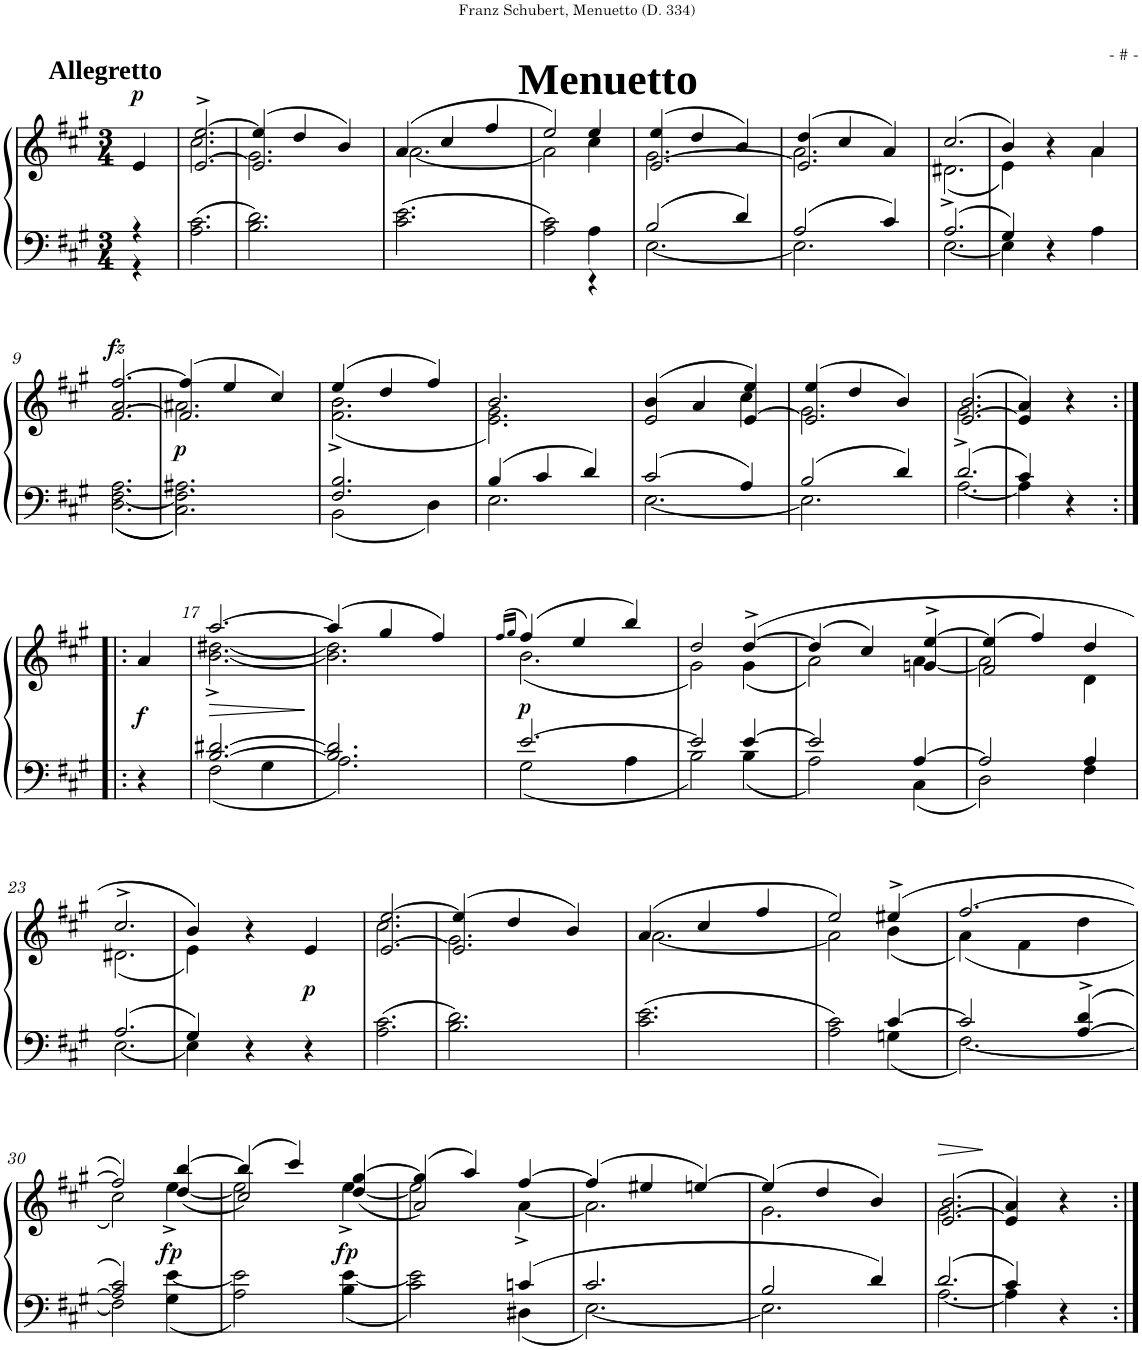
**kern	**kern	**dynam
*part1	*part1	*part1
*staff2	*staff1	*staff1/2
*I"unbenannt2	*	*
*clefF4	*clefG2	*
*k[f#c#g#]	*k[f#c#g#]	*
*M3/4	*M3/4	*
=	=	=
*^	*^	*
!	!	!LO:TX:a:B:t=Menuetto	!	!
!	!	!LO:TX:a:B:t=Allegretto	!	!
!	!	!	!	!LO:DY:a
4r	4r	4ryy	4e/	p
*v	*v	*	*	*
=1	=1	=1	=1
*	*	*^	*
2.A\ 2.c#\	[2.ee^/	2.cc#\	[2.e/	.
=2	=2	=2	=2	=2
2.B\ 2.d\	(4ee/]	2.g#\	2.e/]	.
.	4dd/	.	.	.
.	4b/)	.	.	.
*	*	*v	*v	*
=3	=3	=3	=3
2.c#\ 2.e\	(4a/	[2.a\	.
.	4cc#/	.	.
.	4ff#/	.	.
=4	=4	=4	=4
*^	*	*	*
2A\ 2c#\	2ryy	2ee/)	2a\]	.
4A\	4r	4ee/	4cc#\	.
=5	=5	=5	=5	=5
*	*	*	*^	*
2B/	[2.E\	(4ee/	2.g#\	[2.e/	.
.	.	4dd/	.	.	.
4d/	.	4b/)	.	.	.
=6	=6	=6	=6	=6	=6
2A/	2.E\]	(4dd/	2.a\	2.e/]	.
.	.	4cc#/	.	.	.
4c#/	.	4a/)	.	.	.
*	*	*	*v	*v	*
=7	=7	=7	=7	=7
2.A/	[2.E\	(2.cc#/	(2.d#X^\	.
=8	=8	=8	=8	=8
4G#/	4E\]	4b/)	4e\)	.
4r	4ryy	4r	4ryy	.
4ryy	4A\	4a/	4a\	.
!!LO:LB:g=z
=9	=9	=9	=9	=9
*	*	*	*^	*
!LO:TX:a:B:t=.	!	!	!	!	!
!	!	!	!	!	!LO:DY:a
[2.F#\	2.D\ 2.A\	[2.ff#/	2.a/	[2.f#/	fz
=10	=10	=10	=10	=10	=10
!LO:TX:a:B:t=.	!	!	!	!	!
!	!	!	!	!	!LO:DY:b
2.F#\]	2.C#\ 2.A#X\	(4ff#/]	2.a#X\	2.f#/]	p
.	.	4ee/	.	.	.
.	.	4cc#/)	.	.	.
*	*	*	*v	*v	*
=11	=11	=11	=11	=11
2.F#/ 2.B/	2BB\	(4ee/	(2.f#\^ 2.b\^	.
.	.	4dd/	.	.
.	4D\	4ff#/)	.	.
=12	=12	=12	=12	=12
4B/	2.E\	2.b/	2.e\ 2.g#\)	.
4c#/	.	.	.	.
4d/	.	.	.	.
=13	=13	=13	=13	=13
*	*	*	*^	*
2c#/	[2.E\	(4b/	2ryy	2e/	.
.	.	4a/	.	.	.
4A/	.	4ee/)	4cc#\	[4e/	.
=14	=14	=14	=14	=14	=14
2B/	2.E\]	(4ee/	2.g#\	2.e/]	.
.	.	4dd/	.	.	.
4d/	.	4b/)	.	.	.
=15	=15	=15	=15	=15	=15
2.d/	[2.A\	(2.b/	2.g#^\	[2.e/	.
*	*	*	*v	*v	*
=16	=16	=16	=16	=16
4c#/	4A\]	4a/)	4e/]	.
4r	4ryy	4r	4ryy	.
!!LO:LB:g=z
=16X1:|!|:	=16X1:|!|:	=16X1:|!|:	=16X1:|!|:	=16X1:|!|:
!	!	!	!	!LO:DY:b
*v	*v	*	*	*
*	*v	*v	*
4r	4a/	f
=17	=17	=17
*^	*	*
!	!	!	!LO:HP:b
*	*	*^	*
[2.B/ [2.d#X/	2F#\	[2.aa/	[2.b\^ [2.dd#X\^	>
.	4G#\	.	.	.
*v	*v	*	*	*
*	*v	*v	*
.	.	]
=18	=18	=18
*^	*^	*
2.B/] 2.d#/]	2.A\	(4aa/]	2.b\] 2.dd#\]	.
.	.	4gg#/	.	.
.	.	4ff#/)	.	.
=19	=19	=19	=19	=19
.	.	(16qff#/LL	.	.
.	.	16qgg#/JJ	.	.
!	!	!	!	!LO:DY:b
[2.e/	2G#\	(4ff#/)	(2.b\	p
.	.	4ee/	.	.
.	4A\	4bb/)	.	.
=20	=20	=20	=20	=20
2e/]	2B\	2dd/	2g#\)	.
[4e/	4B\	([4dd^/	(4g#\	.
=21	=21	=21	=21	=21
*	*	*	*^	*
2e/]	2A\	(4dd/]	2a\)	2ryy	.
.	.	4cc#/)	.	.	.
[4A/	4C#\	[4ee^/	[4a\	4gn/	.
=22	=22	=22	=22	=22	=22
2A/]	2D\	(4ee/]	2a\]	2f#/	.
.	.	4ff#/)	.	.	.
4A/	4F#\	4dd/	4d\	4ryy	.
*	*	*	*v	*v	*
!!LO:LB:g=z
=23	=23	=23	=23	=23
2.A/	[2.E\	2.cc#^/	(2.d#X\	.
=24	=24	=24	=24	=24
4G#/	4E\]	4b/)	4e\)	.
4r	2ryy	4r	2ryy	.
!	!	!	!	!LO:DY:b
4r	.	4e/	.	p
*v	*v	*	*	*
=25	=25	=25	=25
*	*	*^	*
2.A\ 2.c#\	[2.ee/	2.cc#\	[2.e/	.
=26	=26	=26	=26	=26
2.B\ 2.d\	(4ee/]	2.g#\	2.e/]	.
.	4dd/	.	.	.
.	4b/)	.	.	.
*	*	*v	*v	*
=27	=27	=27	=27
2.c#\ 2.e\	(4a/	[2.a\	.
.	4cc#/	.	.
.	4ff#/	.	.
=28	=28	=28	=28
*^	*	*	*
2A\ 2c#\	2ryy	2ee/)	2a\]	.
[4c#/	4Gn\	(4ee#X^/	(4b\	.
=29	=29	=29	=29	=29
2c#/]	[2.F#\	[2.ff#/	(4a\)	.
.	.	.	4f#\	.
[4A/^ 4d/^	.	.	4dd\	.
!!LO:LB:g=z
=30	=30	=30	=30	=30
*	*	*	*^	*
2A/] 2c#/	2F#\]	2ff#/])	2cc#\)	2ryy	.
!	!	!	!	!	!LO:DY:b
[4e\	4G#\	[4bb/	[4ee^\	(4dd/	fp
=31	=31	=31	=31	=31	=31
2e\]	2A\	(4bb/]	2ee\]	2cc#/)	.
.	.	4ccc#/)	.	.	.
!	!	!	!	!	!LO:DY:b
[4e\	4B\	[4gg#/	[4ee^\	(4dd/	fp
=32	=32	=32	=32	=32	=32
2e\]	2c#\	(4gg#/]	2ee\]	2a/)	.
.	.	4aa/)	.	.	.
4cn/	4D#X\	[4ff#/	[4a^\	4ryy	.
*	*	*	*v	*v	*
=33	=33	=33	=33	=33
2.c#/	[2.E\	(4ff#/]	2.a\]	.
.	.	4ee#X/	.	.
.	.	[4een/)	.	.
=34	=34	=34	=34	=34
2B/	2.E\]	(4ee/]	2.g#\	.
.	.	4dd/	.	.
4d/	.	4b/)	.	.
*	*	*v	*v	*
=35	=35	=35	=35
!	!	!	!LO:HP:b
*	*	*^	*
*	*	*	*^	*
2.d/	[2.A\	(2.b/	2.g#\	[2.e/	>
*v	*v	*	*	*	*
*	*v	*v	*v	*
.	.	]
=36	=36	=36
*^	*^	*
4c#/	4A\]	4a/)	4e/]	.
4r	4ryy	4r	4ryy	.
*v	*v	*	*	*
*	*v	*v	*
=:|!	=:|!	=:|!
*-	*-	*-
